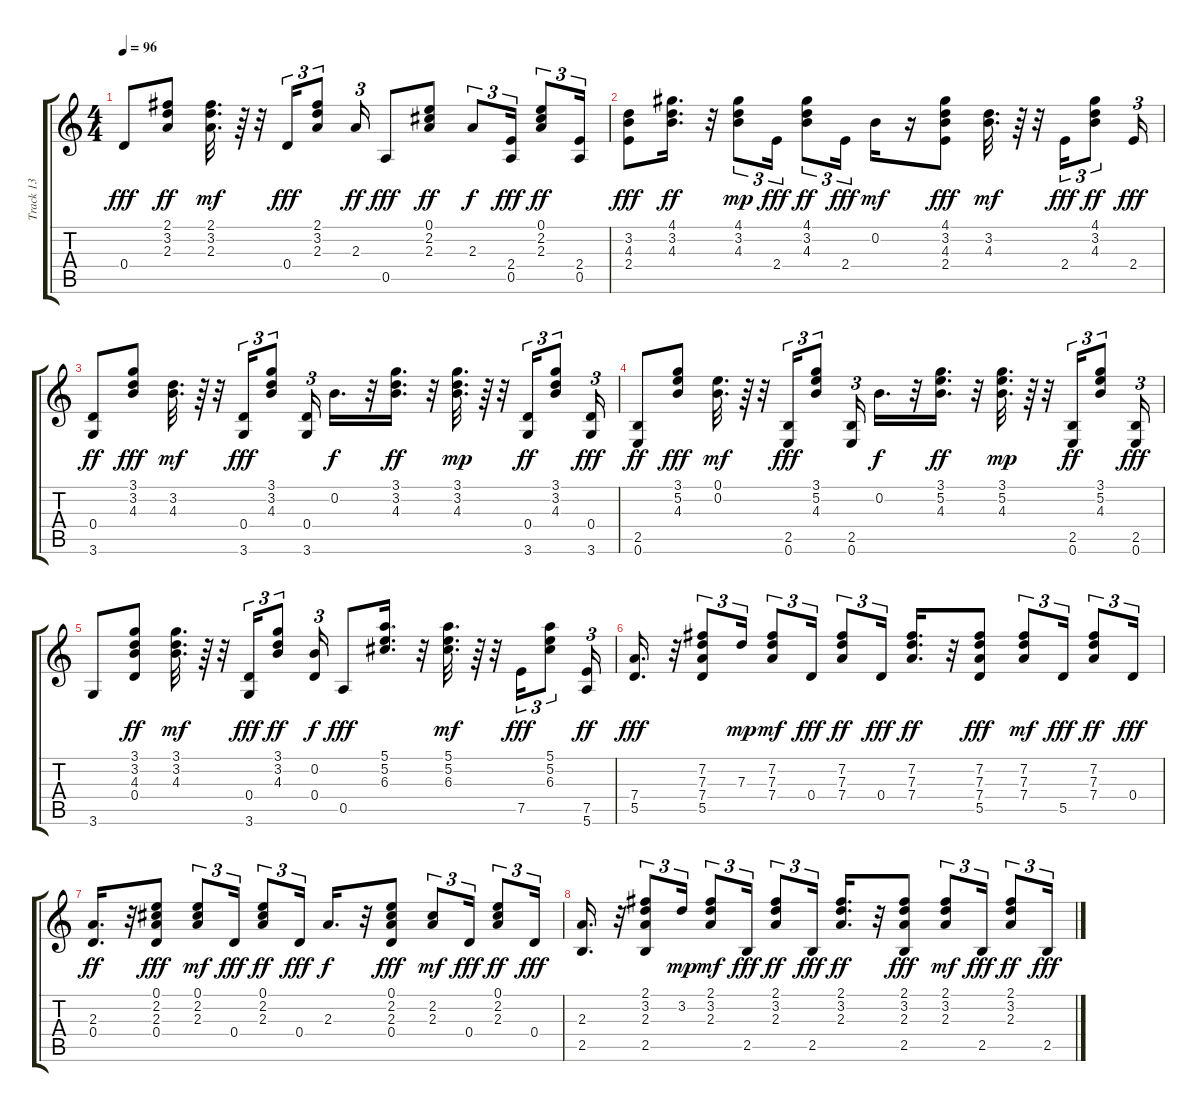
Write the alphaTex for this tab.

\track ("Track 13" "Track 13") {instrument acousticguitarsteel}
\staff {score tabs}
\tuning (E4 B3 G3 D3 A2 E2) {hide}
\ts (4 4)
\tempo 96
\clef g2
\ks c
0.4.8{dy fff} (2.1 3.2 2.3).8{dy ff} (2.1 3.2 2.3).32{d dy mf} r.64 r.32 0.4.16{tu (3 2) dy fff} (2.1 3.2 2.3).8{tu (3 2)} 2.3.16{tu (3 2) dy ff} 0.5.8{dy fff} (0.1 2.2 2.3).8{dy ff} 2.3.8{tu (3 2) dy f} (2.4 0.5).16{tu (3 2) dy fff} (0.1 2.2 2.3).8{tu (3 2) dy ff} (2.4 0.5).16{tu (3 2)} |
(3.2 4.3 2.4).8{dy fff} (4.1 3.2 4.3).16{d dy ff} r.32 (4.1 3.2 4.3).8{tu (3 2) dy mp} 2.4.16{tu (3 2) dy fff} (4.1 3.2 4.3).8{tu (3 2) dy ff} 2.4.16{tu (3 2) dy fff} 0.2.16{dy mf} r.16 (4.1 3.2 4.3 2.4).8{dy fff} (3.2 4.3).32{d dy mf} r.64 r.32 2.4.16{tu (3 2) dy fff} (4.1 3.2 4.3).8{tu (3 2) dy ff} 2.4.16{tu (3 2) dy fff} |
(0.4 3.6).8{dy ff} (3.1 3.2 4.3).8{dy fff} (3.2 4.3).32{d dy mf} r.64 r.32 (0.4 3.6).16{tu (3 2) dy fff} (3.1 3.2 4.3).8{tu (3 2)} (0.4 3.6).16{tu (3 2)} 0.2.16{d dy f} r.32 (3.1 3.2 4.3).16{d dy ff} r.32 (3.1 3.2 4.3).32{d dy mp} r.64 r.32 (0.4 3.6).16{tu (3 2) dy ff} (3.1 3.2 4.3).8{tu (3 2)} (0.4 3.6).16{tu (3 2) dy fff} |
(2.5 0.6).8{dy ff} (3.1 5.2 4.3).8{dy fff} (0.1 0.2).32{d dy mf} r.64 r.32 (2.5 0.6).16{tu (3 2) dy fff} (3.1 5.2 4.3).8{tu (3 2)} (2.5 0.6).16{tu (3 2)} 0.2.16{d dy f} r.32 (3.1 5.2 4.3).16{d dy ff} r.32 (3.1 5.2 4.3).32{d dy mp} r.64 r.32 (2.5 0.6).16{tu (3 2) dy ff} (3.1 5.2 4.3).8{tu (3 2)} (2.5 0.6).16{tu (3 2) dy fff} |
3.6.8 (3.1 3.2 4.3 0.4).8{dy ff} (3.1 3.2 4.3).32{d dy mf} r.64 r.32 (0.4 3.6).16{tu (3 2) dy fff} (3.1 3.2 4.3).8{tu (3 2) dy ff} (0.2 0.4).16{tu (3 2) dy f} 0.5.8{dy fff} (5.1 5.2 6.3).16{d} r.32 (5.1 5.2 6.3).32{d dy mf} r.64 r.32 7.5.16{tu (3 2) dy fff} (5.1 5.2 6.3).8{tu (3 2)} (7.5 5.6).16{tu (3 2) dy ff} |
(7.4 5.5).16{d dy fff} r.32 (7.2 7.3 7.4 5.5).8{tu (3 2)} 7.3.16{tu (3 2) dy mp} (7.2 7.3 7.4).8{tu (3 2) dy mf} 0.4.16{tu (3 2) dy fff} (7.2 7.3 7.4).8{tu (3 2) dy ff} 0.4.16{tu (3 2) dy fff} (7.2 7.3 7.4).16{d dy ff} r.32 (7.2 7.3 7.4 5.5).8{dy fff} (7.2 7.3 7.4).8{tu (3 2) dy mf} 5.5.16{tu (3 2) dy fff} (7.2 7.3 7.4).8{tu (3 2) dy ff} 0.4.16{tu (3 2) dy fff} |
(2.3 0.4).16{d dy ff} r.32 (0.1 2.2 2.3 0.4).8{dy fff} (0.1 2.2 2.3).8{tu (3 2) dy mf} 0.4.16{tu (3 2) dy fff} (0.1 2.2 2.3).8{tu (3 2) dy ff} 0.4.16{tu (3 2) dy fff} 2.3.16{d dy f} r.32 (0.1 2.2 2.3 0.4).8{dy fff} (2.2 2.3).8{tu (3 2) dy mf} 0.4.16{tu (3 2) dy fff} (0.1 2.2 2.3).8{tu (3 2) dy ff} 0.4.16{tu (3 2) dy fff} |
(2.3 2.5).16{d} r.32 (2.1 3.2 2.3 2.5).8{tu (3 2)} 3.2.16{tu (3 2) dy mp} (2.1 3.2 2.3).8{tu (3 2) dy mf} 2.5.16{tu (3 2) dy fff} (2.1 3.2 2.3).8{tu (3 2) dy ff} 2.5.16{tu (3 2) dy fff} (2.1 3.2 2.3).16{d dy ff} r.32 (2.1 3.2 2.3 2.5).8{dy fff} (2.1 3.2 2.3).8{tu (3 2) dy mf} 2.5.16{tu (3 2) dy fff} (2.1 3.2 2.3).8{tu (3 2) dy ff} 2.5.16{tu (3 2) dy fff}
